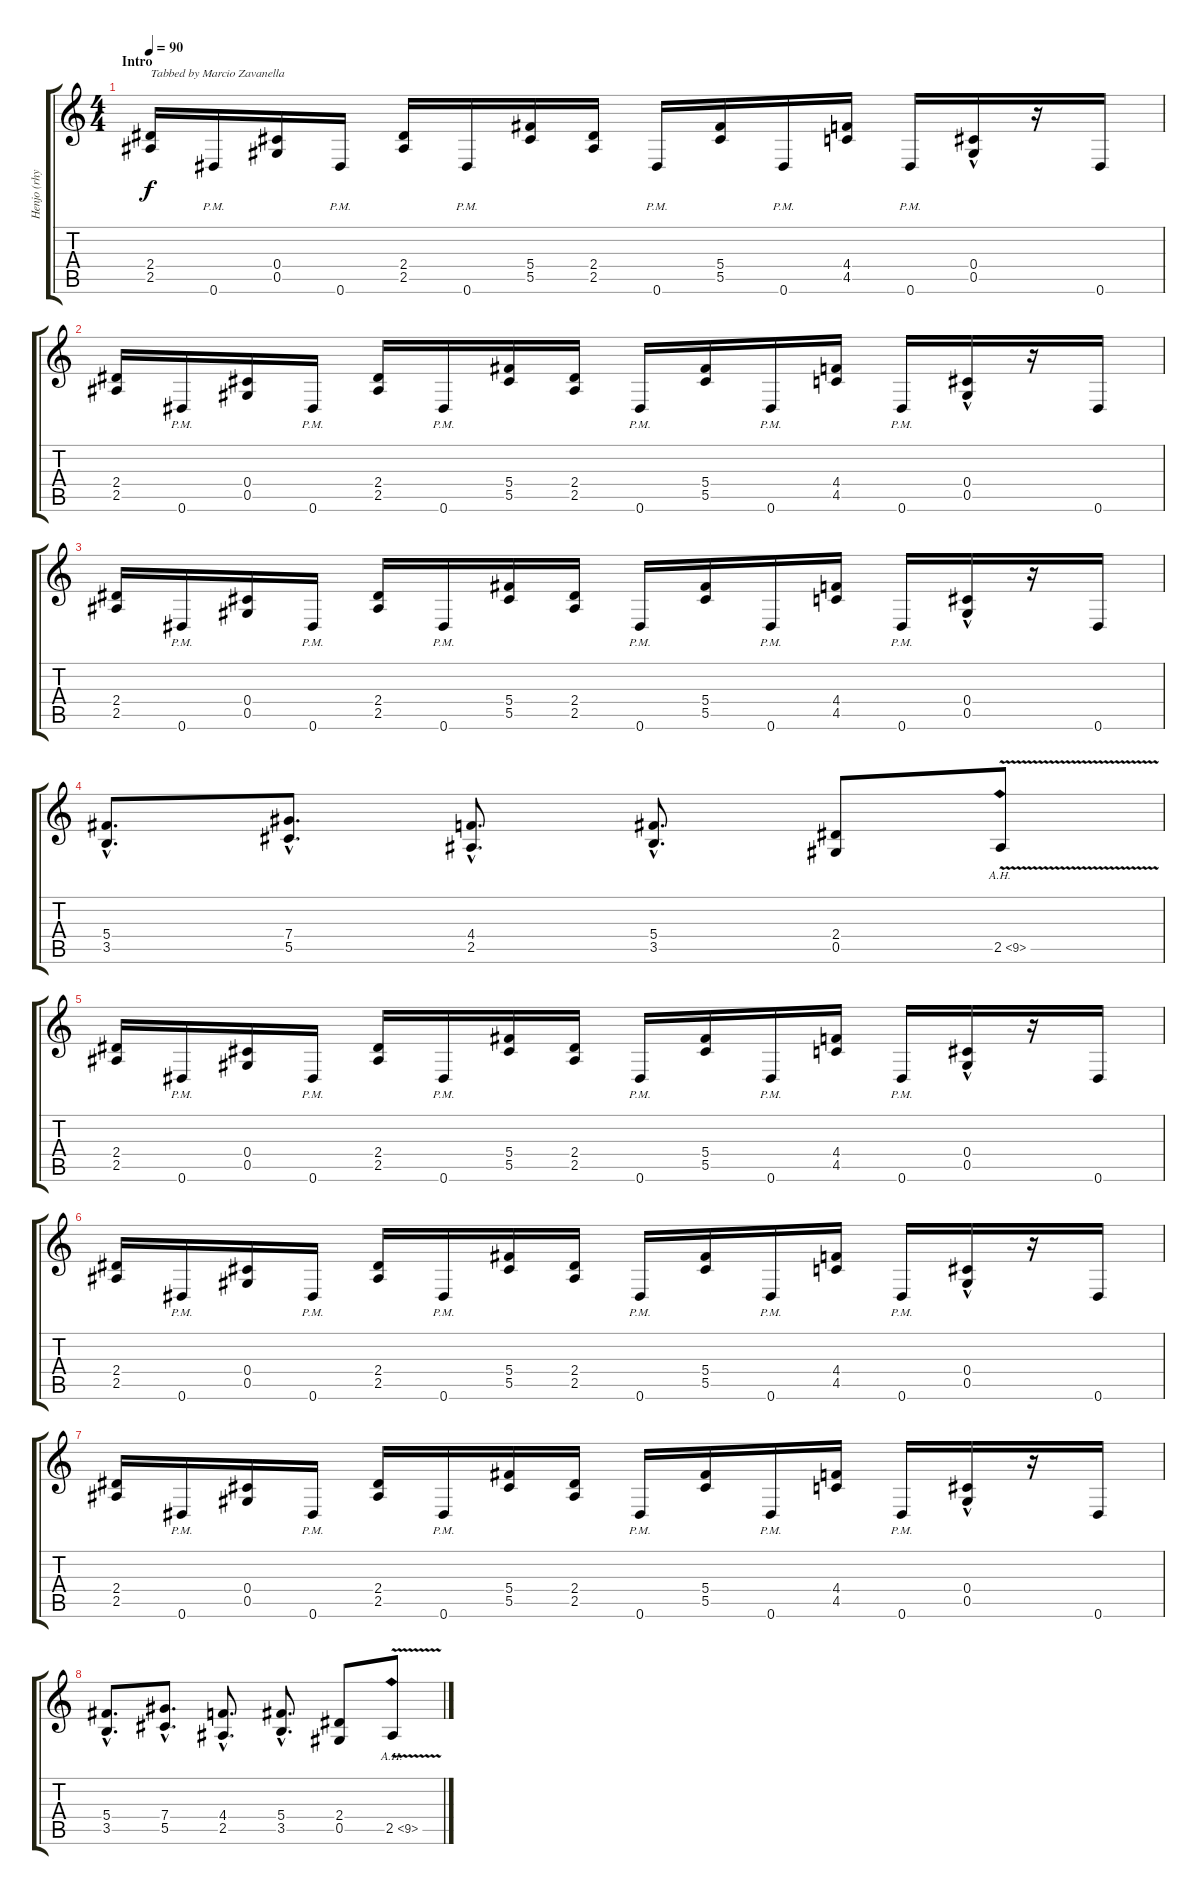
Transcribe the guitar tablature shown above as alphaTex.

\track ("Henjo (rhythm)" "Henjo (rhy") {instrument distortionguitar}
\staff {score tabs}
\tuning (Eb4 Bb3 Gb3 Db3 Ab2 Eb2) {hide}
\ts (4 4)
\section ("" "Intro")
\tempo 90
\clef g2
\ks c
(2.4 2.5).16{txt "Tabbed by Marcio Zavanella" dy f instrument distortionguitar} 0.6{pm}.16 (0.4 0.5).16 0.6{pm}.16 (2.4 2.5).16 0.6{pm}.16 (5.4 5.5).16 (2.4 2.5).16 0.6{pm}.16 (5.4 5.5).16 0.6{pm}.16 (4.4 4.5).16 0.6{pm}.16 (0.4{hac} 0.5{hac}).16 r.16 0.6.16 |
(2.4 2.5).16 0.6{pm}.16 (0.4 0.5).16 0.6{pm}.16 (2.4 2.5).16 0.6{pm}.16 (5.4 5.5).16 (2.4 2.5).16 0.6{pm}.16 (5.4 5.5).16 0.6{pm}.16 (4.4 4.5).16 0.6{pm}.16 (0.4{hac} 0.5{hac}).16 r.16 0.6.16 |
(2.4 2.5).16 0.6{pm}.16 (0.4 0.5).16 0.6{pm}.16 (2.4 2.5).16 0.6{pm}.16 (5.4 5.5).16 (2.4 2.5).16 0.6{pm}.16 (5.4 5.5).16 0.6{pm}.16 (4.4 4.5).16 0.6{pm}.16 (0.4{hac} 0.5{hac}).16 r.16 0.6.16 |
(5.4{hac} 3.5{hac}).8{d} (7.4{hac} 5.5{hac}).8{d} (4.4{hac} 2.5{hac}).8{d} (5.4{hac} 3.5{hac}).8{d} (2.4 0.5).8 2.5{ah 7 v}.8 |
(2.4 2.5).16 0.6{pm}.16 (0.4 0.5).16 0.6{pm}.16 (2.4 2.5).16 0.6{pm}.16 (5.4 5.5).16 (2.4 2.5).16 0.6{pm}.16 (5.4 5.5).16 0.6{pm}.16 (4.4 4.5).16 0.6{pm}.16 (0.4{hac} 0.5{hac}).16 r.16 0.6.16 |
(2.4 2.5).16 0.6{pm}.16 (0.4 0.5).16 0.6{pm}.16 (2.4 2.5).16 0.6{pm}.16 (5.4 5.5).16 (2.4 2.5).16 0.6{pm}.16 (5.4 5.5).16 0.6{pm}.16 (4.4 4.5).16 0.6{pm}.16 (0.4{hac} 0.5{hac}).16 r.16 0.6.16 |
(2.4 2.5).16 0.6{pm}.16 (0.4 0.5).16 0.6{pm}.16 (2.4 2.5).16 0.6{pm}.16 (5.4 5.5).16 (2.4 2.5).16 0.6{pm}.16 (5.4 5.5).16 0.6{pm}.16 (4.4 4.5).16 0.6{pm}.16 (0.4{hac} 0.5{hac}).16 r.16 0.6.16 |
(5.4{hac} 3.5{hac}).8{d} (7.4{hac} 5.5{hac}).8{d} (4.4{hac} 2.5{hac}).8{d} (5.4{hac} 3.5{hac}).8{d} (2.4 0.5).8 2.5{ah 7 v}.8
